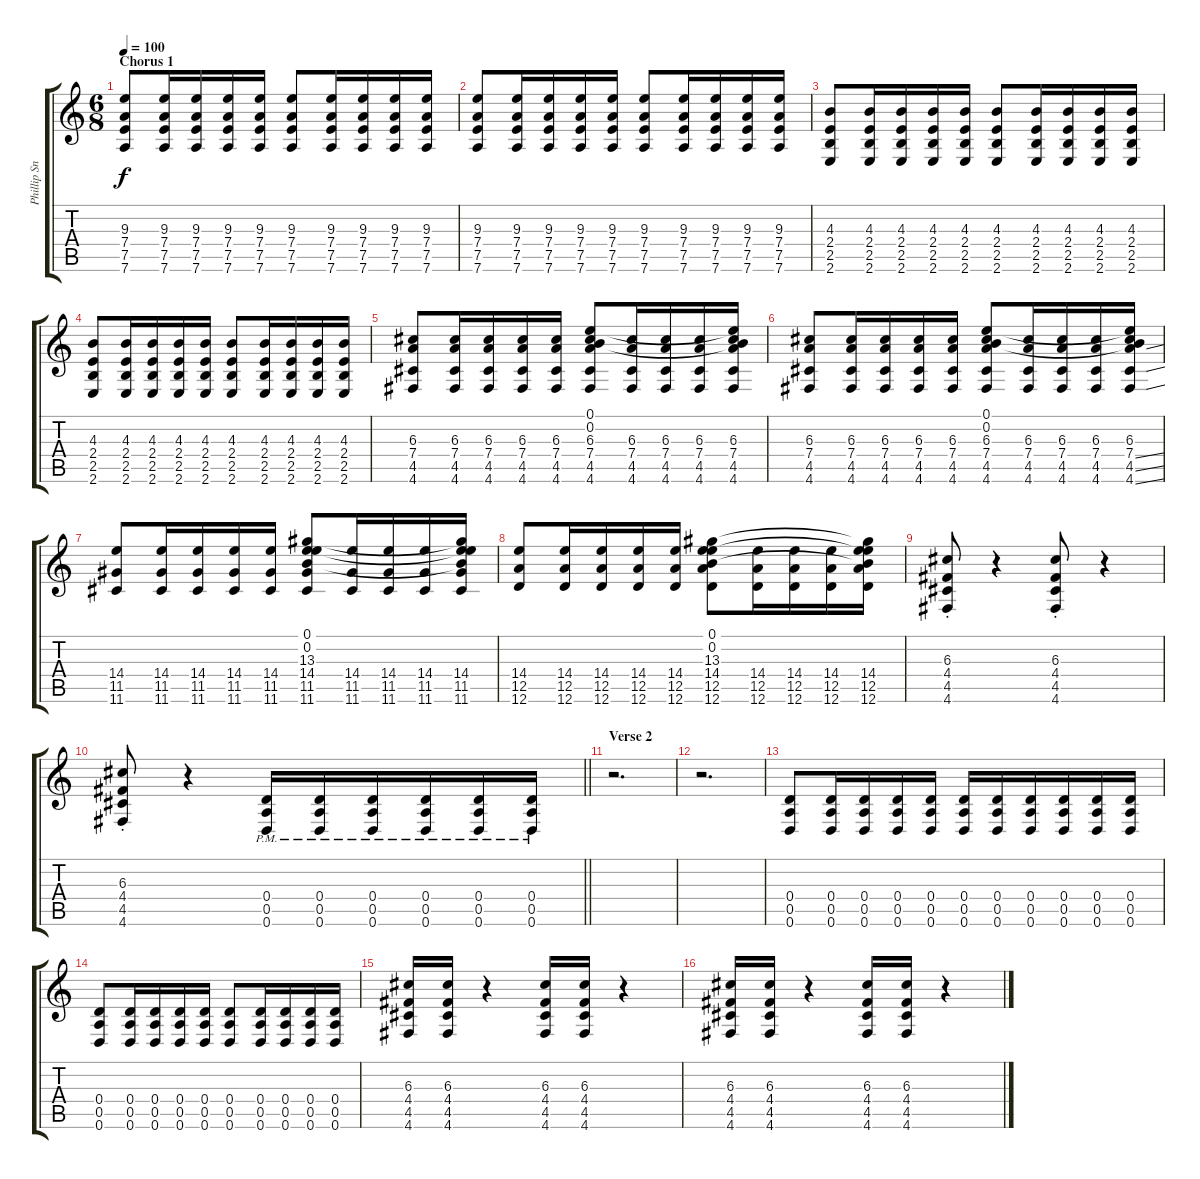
\track ("Phillip Sneed | Rhy. Gtr." "Phillip Sn") {instrument overdrivenguitar}
\staff {score tabs}
\tuning (E4 B3 G3 D3 A2 D2) {hide}
\ts (6 8)
\section ("" "Chorus 1")
\tempo 100
\clef g2
\ks c
(9.3 7.4 7.5 7.6).8{dy f} (9.3 7.4 7.5 7.6).16 (9.3 7.4 7.5 7.6).16 (9.3 7.4 7.5 7.6).16 (9.3 7.4 7.5 7.6).16 (9.3 7.4 7.5 7.6).8 (9.3 7.4 7.5 7.6).16 (9.3 7.4 7.5 7.6).16 (9.3 7.4 7.5 7.6).16 (9.3 7.4 7.5 7.6).16 |
(9.3 7.4 7.5 7.6).8 (9.3 7.4 7.5 7.6).16 (9.3 7.4 7.5 7.6).16 (9.3 7.4 7.5 7.6).16 (9.3 7.4 7.5 7.6).16 (9.3 7.4 7.5 7.6).8 (9.3 7.4 7.5 7.6).16 (9.3 7.4 7.5 7.6).16 (9.3 7.4 7.5 7.6).16 (9.3 7.4 7.5 7.6).16 |
(4.3 2.4 2.5 2.6).8 (4.3 2.4 2.5 2.6).16 (4.3 2.4 2.5 2.6).16 (4.3 2.4 2.5 2.6).16 (4.3 2.4 2.5 2.6).16 (4.3 2.4 2.5 2.6).8 (4.3 2.4 2.5 2.6).16 (4.3 2.4 2.5 2.6).16 (4.3 2.4 2.5 2.6).16 (4.3 2.4 2.5 2.6).16 |
(4.3 2.4 2.5 2.6).8 (4.3 2.4 2.5 2.6).16 (4.3 2.4 2.5 2.6).16 (4.3 2.4 2.5 2.6).16 (4.3 2.4 2.5 2.6).16 (4.3 2.4 2.5 2.6).8 (4.3 2.4 2.5 2.6).16 (4.3 2.4 2.5 2.6).16 (4.3 2.4 2.5 2.6).16 (4.3 2.4 2.5 2.6).16 |
(6.3 7.4 4.5 4.6).8 (6.3 7.4 4.5 4.6).16 (6.3 7.4 4.5 4.6).16 (6.3 7.4 4.5 4.6).16 (6.3 7.4 4.5 4.6).16 (0.1 0.2 6.3 7.4 4.5 4.6).8 (6.3 7.4 4.5 4.6).16 (6.3 7.4 4.5 4.6).16 (6.3 7.4 4.5 4.6).16 (0.1{t} 0.2{t} 6.3 7.4 4.5 4.6).16 |
(6.3 7.4 4.5 4.6).8 (6.3 7.4 4.5 4.6).16 (6.3 7.4 4.5 4.6).16 (6.3 7.4 4.5 4.6).16 (6.3 7.4 4.5 4.6).16 (0.1 0.2 6.3 7.4 4.5 4.6).8 (6.3 7.4 4.5 4.6).16 (6.3 7.4 4.5 4.6).16 (6.3 7.4 4.5 4.6).16 (0.1{t} 0.2{t} 6.3 7.4{ss} 4.5{ss} 4.6{ss}).16 |
(14.4 11.5 11.6).8 (14.4 11.5 11.6).16 (14.4 11.5 11.6).16 (14.4 11.5 11.6).16 (14.4 11.5 11.6).16 (0.1 0.2 13.3 14.4 11.5 11.6).8 (14.4 11.5 11.6).16 (14.4 11.5 11.6).16 (14.4 11.5 11.6).16 (0.1{t} 0.2{t} 13.3{t} 14.4 11.5 11.6).16 |
(14.4 12.5 12.6).8 (14.4 12.5 12.6).16 (14.4 12.5 12.6).16 (14.4 12.5 12.6).16 (14.4 12.5 12.6).16 (0.1 0.2 13.3 14.4 12.5 12.6).8 (14.4 12.5 12.6).16 (14.4 12.5 12.6).16 (14.4 12.5 12.6).16 (0.1{t} 0.2{t} 13.3{t} 14.4 12.5 12.6).16 |
(6.3{st} 4.4{st} 4.5{st} 4.6{st}).8 r.4 (6.3{st} 4.4{st} 4.5{st} 4.6{st}).8 r.4 |
\barLineRight lightlight
(6.3{st} 4.4{st} 4.5{st} 4.6{st}).8 r.4 (0.4{pm} 0.5{pm} 0.6{pm}).16 (0.4{pm} 0.5{pm} 0.6{pm}).16 (0.4{pm} 0.5{pm} 0.6{pm}).16 (0.4{pm} 0.5{pm} 0.6{pm}).16 (0.4{pm} 0.5{pm} 0.6{pm}).16 (0.4{pm} 0.5{pm} 0.6{pm}).16 |
\section ("" "Verse 2")
r.2{d} |
r.2{d} |
(0.4 0.5 0.6).8 (0.4 0.5 0.6).16 (0.4 0.5 0.6).16 (0.4 0.5 0.6).16 (0.4 0.5 0.6).16 (0.4 0.5 0.6).16 (0.4 0.5 0.6).16 (0.4 0.5 0.6).16 (0.4 0.5 0.6).16 (0.4 0.5 0.6).16 (0.4 0.5 0.6).16 |
(0.4 0.5 0.6).8 (0.4 0.5 0.6).16 (0.4 0.5 0.6).16 (0.4 0.5 0.6).16 (0.4 0.5 0.6).16 (0.4 0.5 0.6).8 (0.4 0.5 0.6).16 (0.4 0.5 0.6).16 (0.4 0.5 0.6).16 (0.4 0.5 0.6).16 |
(6.3 4.4 4.5 4.6).16 (6.3 4.4 4.5 4.6).16 r.4 (6.3 4.4 4.5 4.6).16 (6.3 4.4 4.5 4.6).16 r.4 |
(6.3 4.4 4.5 4.6).16 (6.3 4.4 4.5 4.6).16 r.4 (6.3 4.4 4.5 4.6).16 (6.3 4.4 4.5 4.6).16 r.4
